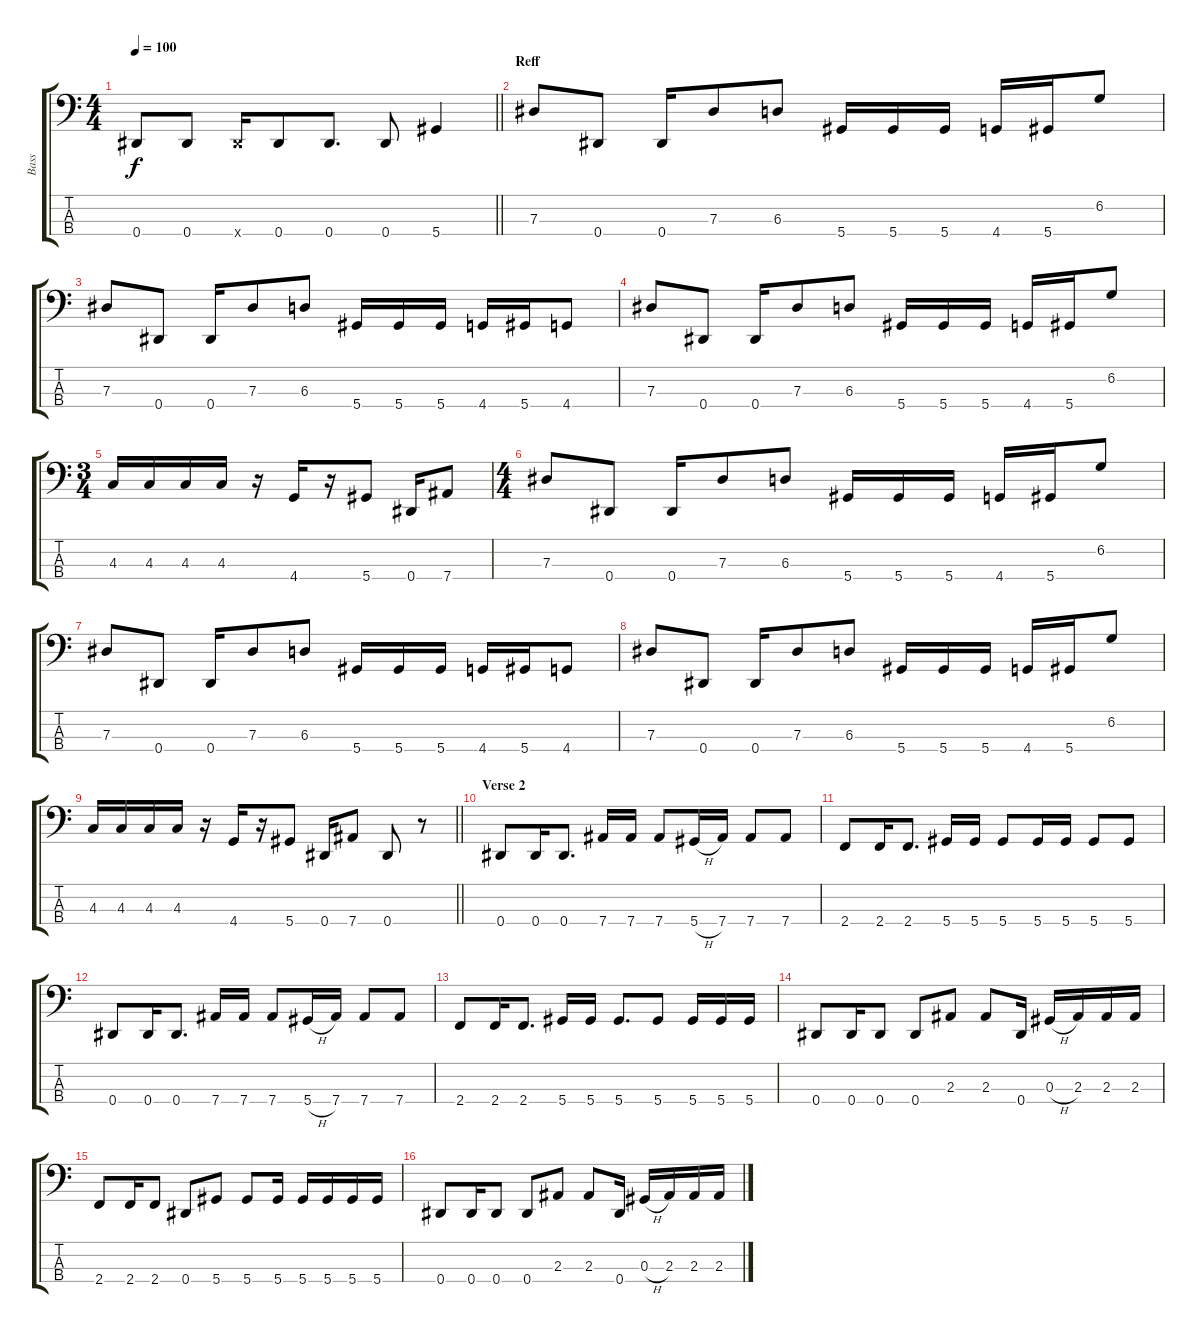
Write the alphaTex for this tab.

\track ("Bass" "Bass") {instrument electricbasspick}
\staff {score tabs}
\tuning (Gb2 Db2 Ab1 Eb1) {hide}
\ts (4 4)
\tempo 100
\clef f4
\barLineRight lightlight
\ks c
0.4.8{dy f} 0.4.8 0.4{x}.16 0.4.8 0.4.8{d} 0.4.8 5.4.4 |
\section ("" "Reff")
7.3.8 0.4.8 0.4.16 7.3.8 6.3.8 5.4.16 5.4.16 5.4.16 4.4.16 5.4.16 6.2.8 |
7.3.8 0.4.8 0.4.16 7.3.8 6.3.8 5.4.16 5.4.16 5.4.16 4.4.16 5.4.16 4.4.8 |
7.3.8 0.4.8 0.4.16 7.3.8 6.3.8 5.4.16 5.4.16 5.4.16 4.4.16 5.4.16 6.2.8 |
\ts (3 4)
4.3.16 4.3.16 4.3.16 4.3.16 r.16 4.4.16 r.16 5.4.8 0.4.16 7.4.8 |
\ts (4 4)
7.3.8 0.4.8 0.4.16 7.3.8 6.3.8 5.4.16 5.4.16 5.4.16 4.4.16 5.4.16 6.2.8 |
7.3.8 0.4.8 0.4.16 7.3.8 6.3.8 5.4.16 5.4.16 5.4.16 4.4.16 5.4.16 4.4.8 |
7.3.8 0.4.8 0.4.16 7.3.8 6.3.8 5.4.16 5.4.16 5.4.16 4.4.16 5.4.16 6.2.8 |
\barLineRight lightlight
4.3.16 4.3.16 4.3.16 4.3.16 r.16 4.4.16 r.16 5.4.8 0.4.16 7.4.8 0.4.8 r.8 |
\section ("" "Verse 2")
0.4.8 0.4.16 0.4.8{d} 7.4.16 7.4.16 7.4.8 5.4{h}.16 7.4.16 7.4.8 7.4.8 |
2.4.8 2.4.16 2.4.8{d} 5.4.16 5.4.16 5.4.8 5.4.16 5.4.16 5.4.8 5.4.8 |
0.4.8 0.4.16 0.4.8{d} 7.4.16 7.4.16 7.4.8 5.4{h}.16 7.4.16 7.4.8 7.4.8 |
2.4.8 2.4.16 2.4.8{d} 5.4.16 5.4.16 5.4.8{d} 5.4.8 5.4.16 5.4.16 5.4.16 |
0.4.8 0.4.16 0.4.8 0.4.8 2.3.8 2.3.8 0.4.16 0.3{h}.16 2.3.16 2.3.16 2.3.16 |
2.4.8 2.4.16 2.4.8 0.4.8 5.4.8 5.4.8 5.4.16 5.4.16 5.4.16 5.4.16 5.4.16 |
0.4.8 0.4.16 0.4.8 0.4.8 2.3.8 2.3.8 0.4.16 0.3{h}.16 2.3.16 2.3.16 2.3.16
